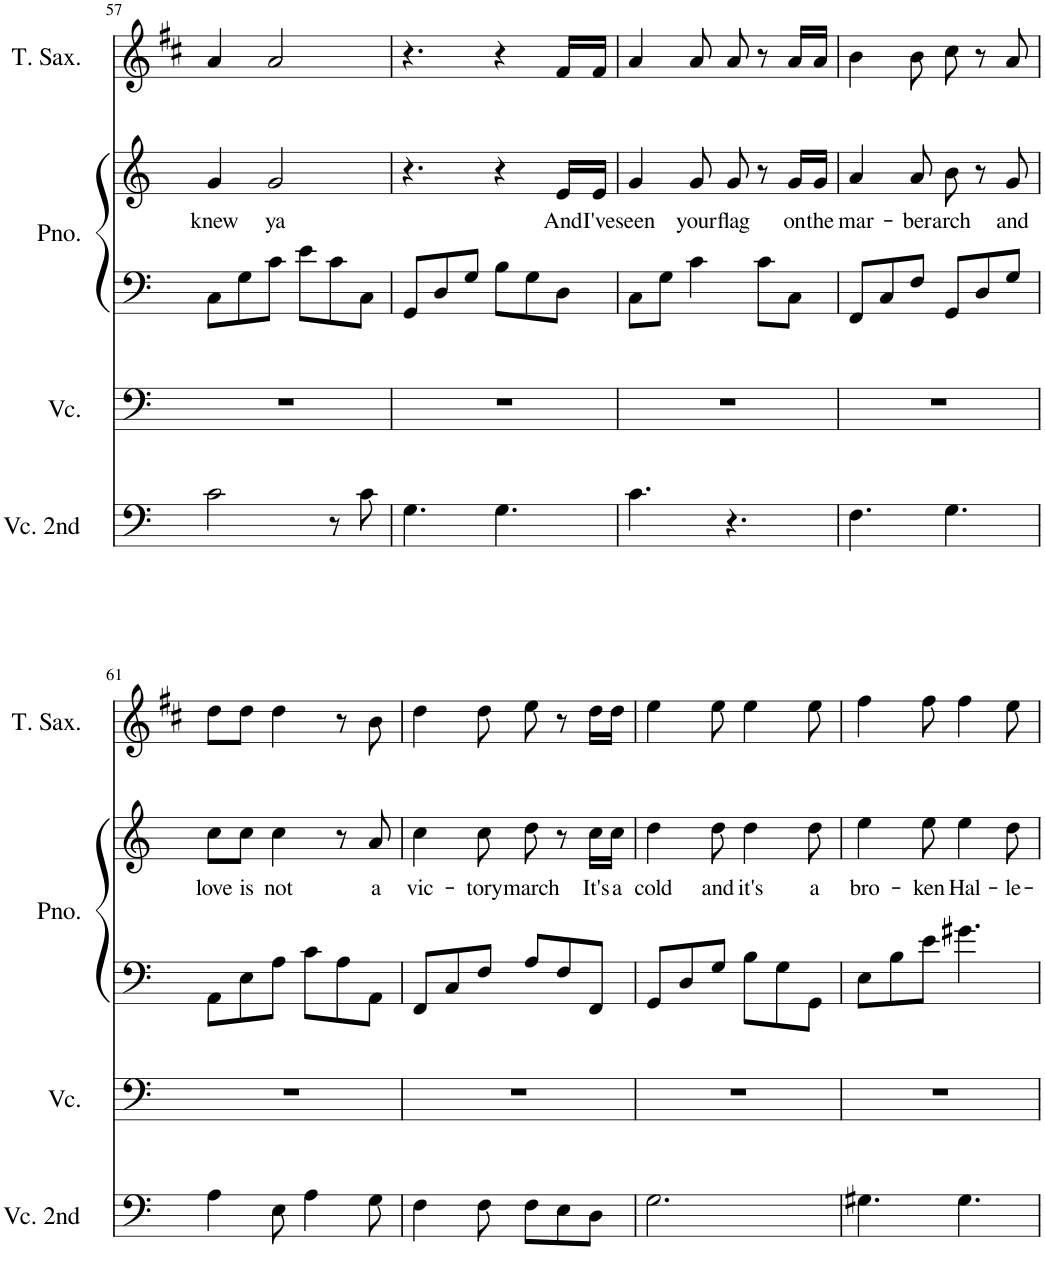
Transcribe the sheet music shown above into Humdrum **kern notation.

**kern	**kern	**kern	**kern	**text	**kern
*part4	*part3	*part2	*part2	*part2	*part1
*staff5	*staff4	*staff3	*staff2	*staff2	*staff1
*I"Violoncello 2nd time	*I"Violoncello 1st time	*I"Piano	*	*	*I"Tenor Saxophone
*I'Vc. 2nd	*I'Vc.	*I'Pno.	*	*	*I'T. Sax.
!!LO:PB:g=z
*clefF4	*clefF4	*clefF4	*clefG2	*	*clefG2
*	*	*	*	*	*Trd8c14
*k[]	*k[]	*k[]	*k[]	*	*k[f#c#]
*M6/8	*M6/8	*M6/8	*M6/8	*	*M6/8
=57	=57	=57	=57	=57	=57
!	!	!	!	!LO:LY:b	!
2c\	2.r	8C\L	4g/	knew	4a/
.	.	8G\	.	.	.
!	!	!	!	!LO:LY:b	!
.	.	8c\J	2g/	ya	2a/
.	.	8e\L	.	.	.
8r	.	8c\	.	.	.
8c\	.	8C\J	.	.	.
=58	=58	=58	=58	=58	=58
4.G\	2.r	8GG/L	4.r	.	4.r
.	.	8D/	.	.	.
.	.	8G/J	.	.	.
4.G\	.	8B\L	4r	.	4r
.	.	8G\	.	.	.
!	!	!	!	!LO:LY:b	!
.	.	8D\J	16e/LL	And	16f#/LL
!	!	!	!	!LO:LY:b	!
.	.	.	16e/JJ	I've	16f#/JJ
=59	=59	=59	=59	=59	=59
!	!	!	!	!LO:LY:b	!
4.c\	2.r	8C\L	4g/	seen	4a/
.	.	8G\J	.	.	.
!	!	!	!	!LO:LY:b	!
.	.	4c\	8g/	your	8a/
!	!	!	!	!LO:LY:b	!
4.r	.	.	8g/	flag	8a/
.	.	8c\L	8r	.	8r
!	!	!	!	!LO:LY:b	!
.	.	8C\J	16g/LL	on	16a/LL
!	!	!	!	!LO:LY:b	!
.	.	.	16g/JJ	the	16a/JJ
=60	=60	=60	=60	=60	=60
!	!	!	!	!LO:LY:b	!
4.F\	2.r	8FF/L	4a/	mar-	4b\
.	.	8C/	.	.	.
!	!	!	!	!LO:LY:b	!
.	.	8F/J	8a/	-ber	8b\
!	!	!	!	!LO:LY:b	!
4.G\	.	8GG/L	8b\	arch	8cc#\
.	.	8D/	8r	.	8r
!	!	!	!	!LO:LY:b	!
.	.	8G/J	8g/	and	8a/
!!LO:LB:g=z
=61	=61	=61	=61	=61	=61
!	!	!	!	!LO:LY:b	!
4A\	2.r	8AA\L	8cc\L	love	8dd\L
!	!	!	!	!LO:LY:b	!
.	.	8E\	8cc\J	is	8dd\J
!	!	!	!	!LO:LY:b	!
8E\	.	8A\J	4cc\	not	4dd\
4A\	.	8c\L	.	.	.
.	.	8A\	8r	.	8r
!	!	!	!	!LO:LY:b	!
8G\	.	8AA\J	8a/	a	8b\
=62	=62	=62	=62	=62	=62
!	!	!	!	!LO:LY:b	!
4F\	2.r	8FF/L	4cc\	vic-	4dd\
.	.	8C/	.	.	.
!	!	!	!	!LO:LY:b	!
8F\	.	8F/J	8cc\	-tory	8dd\
!	!	!	!	!LO:LY:b	!
8F\L	.	8A/L	8dd\	march	8ee\
8E\	.	8F/	8r	.	8r
!	!	!	!	!LO:LY:b	!
8D\J	.	8FF/J	16cc\LL	It's	16dd\LL
!	!	!	!	!LO:LY:b	!
.	.	.	16cc\JJ	a	16dd\JJ
=63	=63	=63	=63	=63	=63
!	!	!	!	!LO:LY:b	!
2.G\	2.r	8GG/L	4dd\	cold	4ee\
.	.	8D/	.	.	.
!	!	!	!	!LO:LY:b	!
.	.	8G/J	8dd\	and	8ee\
!	!	!	!	!LO:LY:b	!
.	.	8B\L	4dd\	it's	4ee\
.	.	8G\	.	.	.
!	!	!	!	!LO:LY:b	!
.	.	8GG\J	8dd\	a	8ee\
=64	=64	=64	=64	=64	=64
!	!	!	!	!LO:LY:b	!
4.G#X\	2.r	8E\L	4ee\	bro-	4ff#\
.	.	8B\	.	.	.
!	!	!	!	!LO:LY:b	!
.	.	8e\J	8ee\	-ken	8ff#\
!	!	!	!	!LO:LY:b	!
4.G#\	.	4.g#X\	4ee\	Hal-	4ff#\
!	!	!	!	!LO:LY:b	!
.	.	.	8dd\	-le-	8ee\
=	=	=	=	=	=
*-	*-	*-	*-	*-	*-
